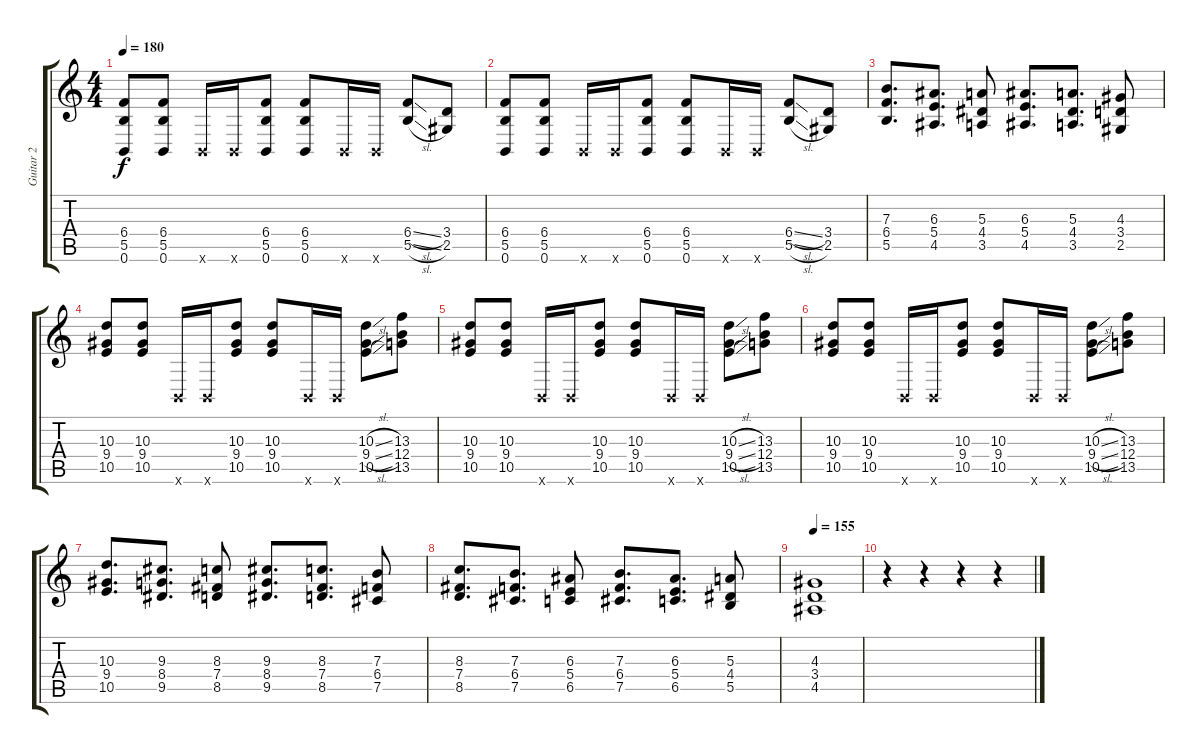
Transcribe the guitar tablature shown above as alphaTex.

\track ("Guitar 2" "Guitar 2") {instrument distortionguitar}
\staff {score tabs}
\tuning (Db4 Ab3 E3 B2 Gb2 B1) {hide}
\ts (4 4)
\tempo 180
\clef g2
\ks c
(6.4 5.5 0.6).8{dy f} (6.4 5.5 0.6).8 0.6{x}.16 0.6{x}.16 (6.4 5.5 0.6).8 (6.4 5.5 0.6).8 0.6{x}.16 0.6{x}.16 (6.4{sl} 5.5{sl}).8 (3.4 2.5).8 |
(6.4 5.5 0.6).8 (6.4 5.5 0.6).8 0.6{x}.16 0.6{x}.16 (6.4 5.5 0.6).8 (6.4 5.5 0.6).8 0.6{x}.16 0.6{x}.16 (6.4{sl} 5.5{sl}).8 (3.4 2.5).8 |
(7.3 6.4 5.5).8{d} (6.3 5.4 4.5).8{d} (5.3 4.4 3.5).8 (6.3 5.4 4.5).8{d} (5.3 4.4 3.5).8{d} (4.3 3.4 2.5).8 |
(10.3 9.4 10.5).8 (10.3 9.4 10.5).8 0.6{x}.16 0.6{x}.16 (10.3 9.4 10.5).8 (10.3 9.4 10.5).8 0.6{x}.16 0.6{x}.16 (10.3{sl} 9.4{sl} 10.5{sl}).8 (13.3 12.4 13.5).8 |
(10.3 9.4 10.5).8 (10.3 9.4 10.5).8 0.6{x}.16 0.6{x}.16 (10.3 9.4 10.5).8 (10.3 9.4 10.5).8 0.6{x}.16 0.6{x}.16 (10.3{sl} 9.4{sl} 10.5{sl}).8 (13.3 12.4 13.5).8 |
(10.3 9.4 10.5).8 (10.3 9.4 10.5).8 0.6{x}.16 0.6{x}.16 (10.3 9.4 10.5).8 (10.3 9.4 10.5).8 0.6{x}.16 0.6{x}.16 (10.3{sl} 9.4{sl} 10.5{sl}).8 (13.3 12.4 13.5).8 |
(10.3 9.4 10.5).8{d} (9.3 8.4 9.5).8{d} (8.3 7.4 8.5).8 (9.3 8.4 9.5).8{d} (8.3 7.4 8.5).8{d} (7.3 6.4 7.5).8 |
(8.3 7.4 8.5).8{d} (7.3 6.4 7.5).8{d} (6.3 5.4 6.5).8 (7.3 6.4 7.5).8{d} (6.3 5.4 6.5).8{d} (5.3 4.4 5.5).8 |
\tempo 155
(4.3 3.4 4.5).1 |
r.4 r.4 r.4 r.4
